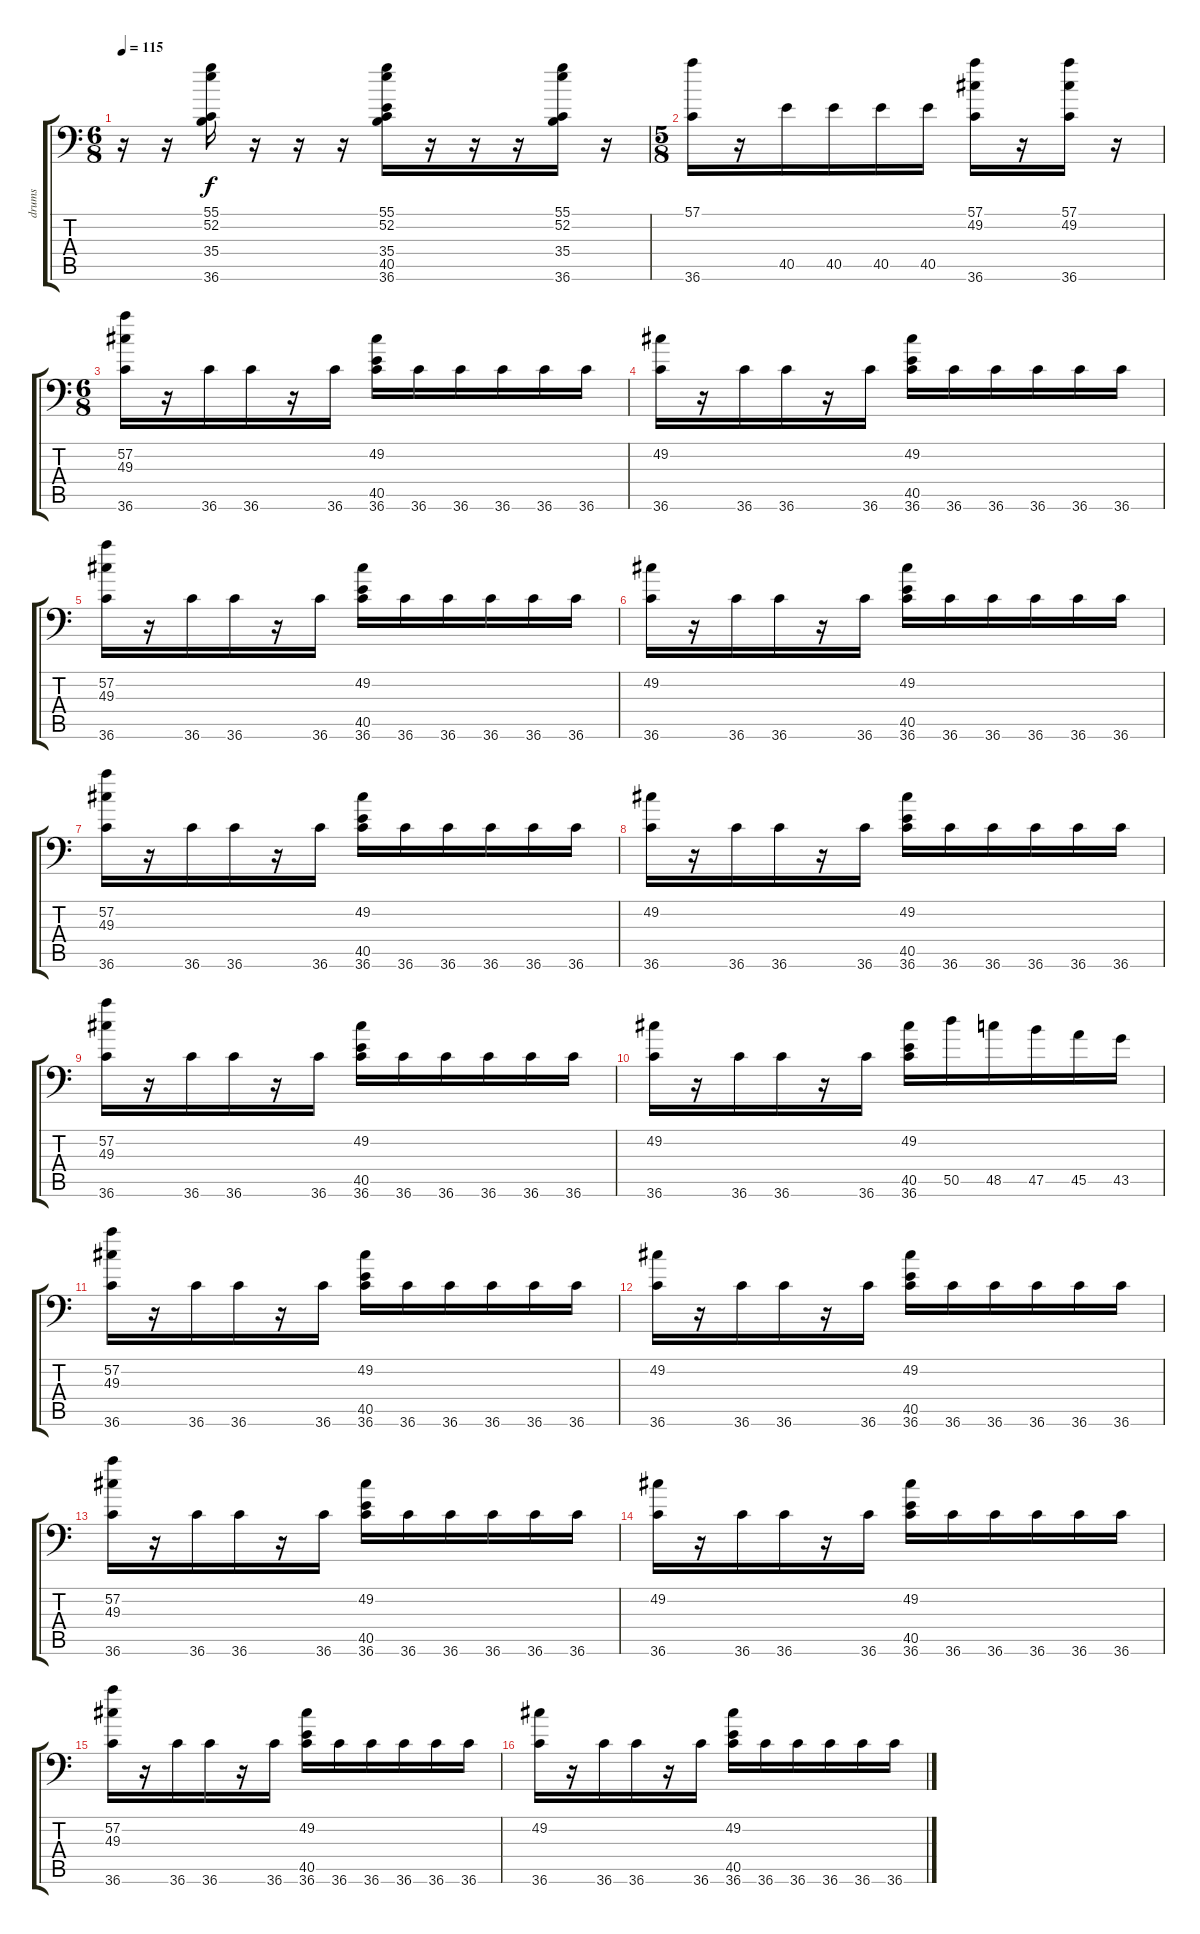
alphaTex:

\track ("drums" "drums") {instrument acousticgrandpiano}
\staff {score tabs}
\tuning (C-1 C-1 C-1 C-1 C-1 C-1) {hide}
\ts (6 8)
\tempo 115
\clef f4
\ks c
r.16{dy f} r.16 (55.1 52.2 35.4 36.6).16 r.16 r.16 r.16 (55.1 52.2 35.4 40.5 36.6).16 r.16 r.16 r.16 (55.1 52.2 35.4 36.6).16 r.16 |
\ts (5 8)
(57.1 36.6).16 r.16 40.5.16 40.5.16 40.5.16 40.5.16 (57.1 49.2 36.6).16 r.16 (57.1 49.2 36.6).16 r.16 |
\ts (6 8)
(57.2 49.3 36.6).16 r.16 36.6.16 36.6.16 r.16 36.6.16 (49.2 40.5 36.6).16 36.6.16 36.6.16 36.6.16 36.6.16 36.6.16 |
(49.2 36.6).16 r.16 36.6.16 36.6.16 r.16 36.6.16 (49.2 40.5 36.6).16 36.6.16 36.6.16 36.6.16 36.6.16 36.6.16 |
(57.2 49.3 36.6).16 r.16 36.6.16 36.6.16 r.16 36.6.16 (49.2 40.5 36.6).16 36.6.16 36.6.16 36.6.16 36.6.16 36.6.16 |
(49.2 36.6).16 r.16 36.6.16 36.6.16 r.16 36.6.16 (49.2 40.5 36.6).16 36.6.16 36.6.16 36.6.16 36.6.16 36.6.16 |
(57.2 49.3 36.6).16 r.16 36.6.16 36.6.16 r.16 36.6.16 (49.2 40.5 36.6).16 36.6.16 36.6.16 36.6.16 36.6.16 36.6.16 |
(49.2 36.6).16 r.16 36.6.16 36.6.16 r.16 36.6.16 (49.2 40.5 36.6).16 36.6.16 36.6.16 36.6.16 36.6.16 36.6.16 |
(57.2 49.3 36.6).16 r.16 36.6.16 36.6.16 r.16 36.6.16 (49.2 40.5 36.6).16 36.6.16 36.6.16 36.6.16 36.6.16 36.6.16 |
(49.2 36.6).16 r.16 36.6.16 36.6.16 r.16 36.6.16 (49.2 40.5 36.6).16 50.5.16 48.5.16 47.5.16 45.5.16 43.5.16 |
(57.2 49.3 36.6).16 r.16 36.6.16 36.6.16 r.16 36.6.16 (49.2 40.5 36.6).16 36.6.16 36.6.16 36.6.16 36.6.16 36.6.16 |
(49.2 36.6).16 r.16 36.6.16 36.6.16 r.16 36.6.16 (49.2 40.5 36.6).16 36.6.16 36.6.16 36.6.16 36.6.16 36.6.16 |
(57.2 49.3 36.6).16 r.16 36.6.16 36.6.16 r.16 36.6.16 (49.2 40.5 36.6).16 36.6.16 36.6.16 36.6.16 36.6.16 36.6.16 |
(49.2 36.6).16 r.16 36.6.16 36.6.16 r.16 36.6.16 (49.2 40.5 36.6).16 36.6.16 36.6.16 36.6.16 36.6.16 36.6.16 |
(57.2 49.3 36.6).16 r.16 36.6.16 36.6.16 r.16 36.6.16 (49.2 40.5 36.6).16 36.6.16 36.6.16 36.6.16 36.6.16 36.6.16 |
(49.2 36.6).16 r.16 36.6.16 36.6.16 r.16 36.6.16 (49.2 40.5 36.6).16 36.6.16 36.6.16 36.6.16 36.6.16 36.6.16
